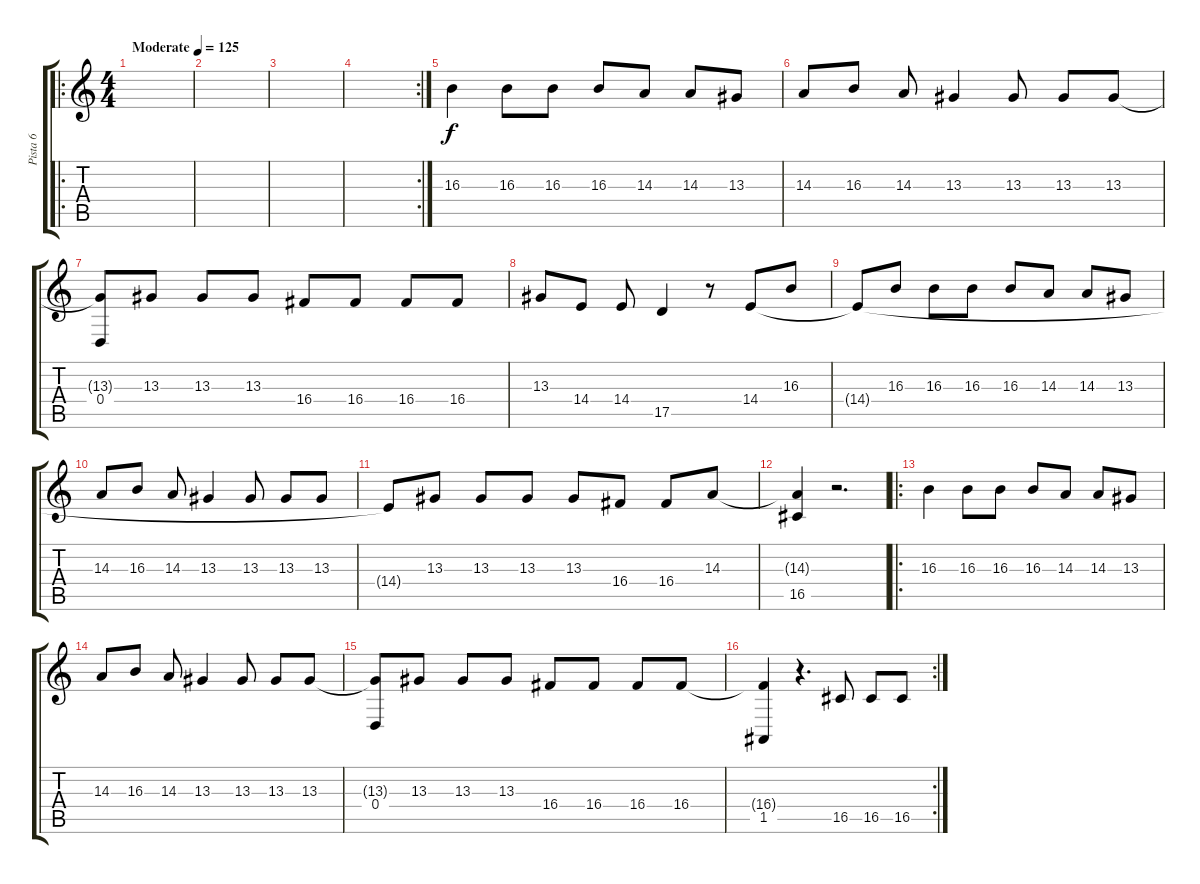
\track ("Pista 6" "Pista 6") {instrument acousticgrandpiano bank 5}
\staff {score tabs}
\tuning (E4 B3 G3 D3 A2 E2) {hide}
\ro
\ts (4 4)
\tempo (125 "Moderate")
\clef g2
\ks c
|
|
|
\rc 2
|
16.3.4 16.3.8 16.3.8 16.3.8 14.3.8 14.3.8 13.3.8 |
14.3.8 16.3.8 14.3.8 13.3.4 13.3.8 13.3.8 13.3.8 |
(13.3{t} 0.4).8 13.3.8 13.3.8 13.3.8 16.4.8 16.4.8 16.4.8 16.4.8 |
13.3.8 14.4.8 14.4.8 17.5.4 r.8 14.4.8 16.3.8 |
14.4{t}.8 16.3.8 16.3.8 16.3.8 16.3.8 14.3.8 14.3.8 13.3.8 |
14.3.8 16.3.8 14.3.8 13.3.4 13.3.8 13.3.8 13.3.8 |
14.4{t}.8 13.3.8 13.3.8 13.3.8 13.3.8 16.4.8 16.4.8 14.3.8 |
(14.3{t} 16.5).4 r.2{d} |
\ro
16.3.4 16.3.8 16.3.8 16.3.8 14.3.8 14.3.8 13.3.8 |
14.3.8 16.3.8 14.3.8 13.3.4 13.3.8 13.3.8 13.3.8 |
(13.3{t} 0.4).8 13.3.8 13.3.8 13.3.8 16.4.8 16.4.8 16.4.8 16.4.8 |
\rc 2
(16.4{t} 1.5).4 r.4{d} 16.5.8 16.5.8 16.5.8
